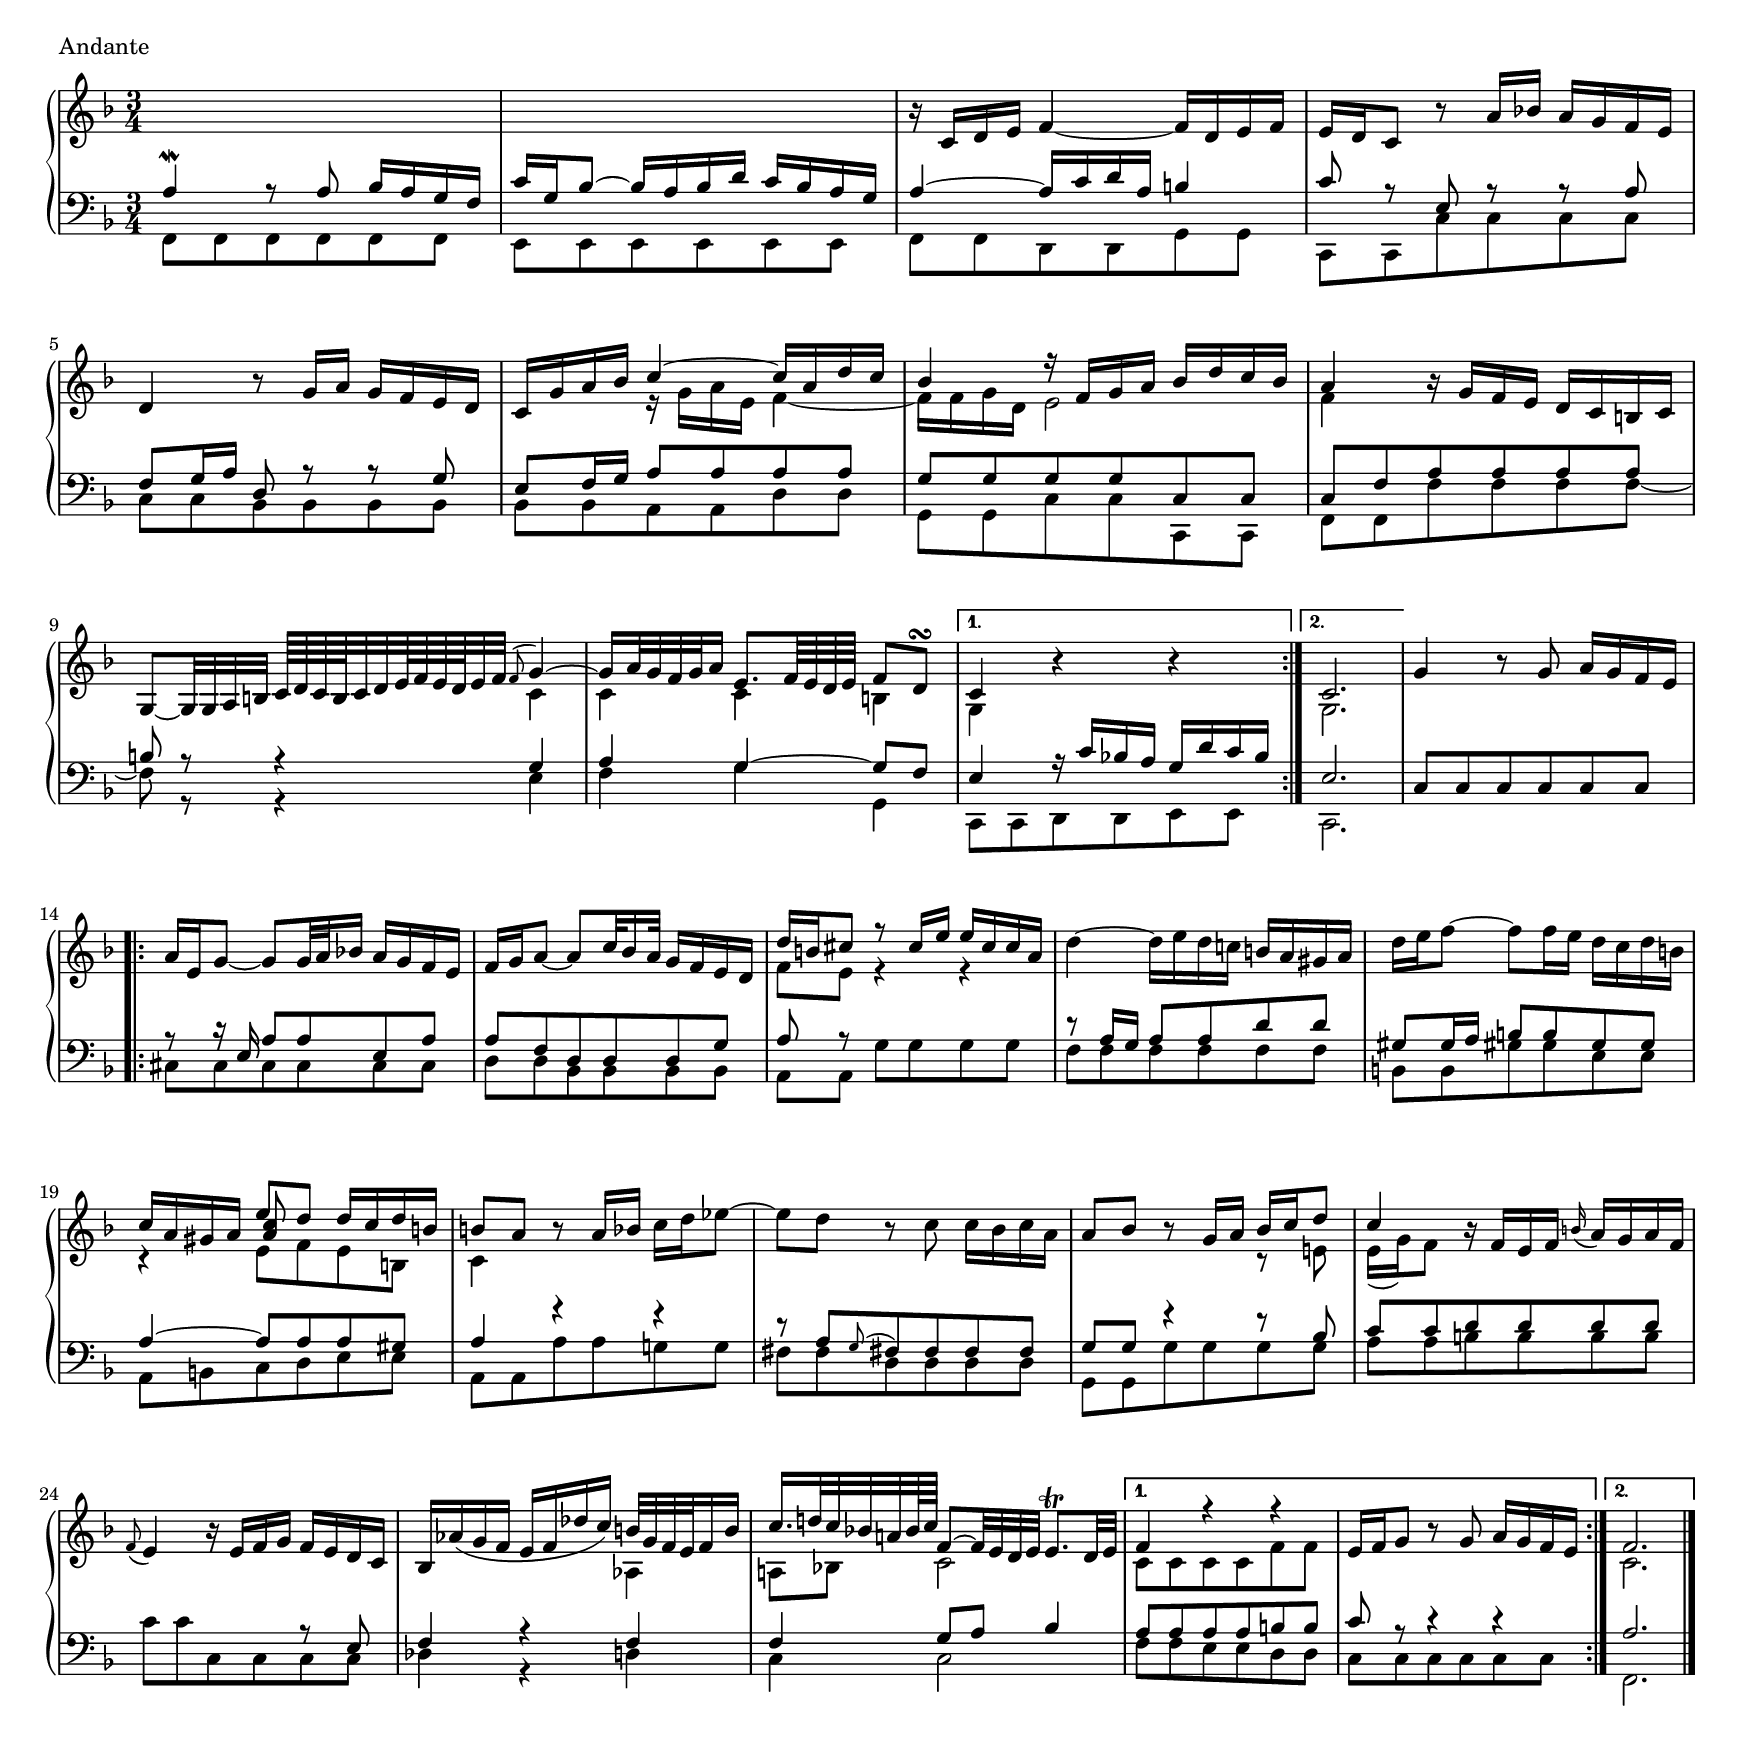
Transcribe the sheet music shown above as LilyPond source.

\version "2.18.2"

cstr = \change Staff = "right"
cstl = \change Staff = "left"

breaks = {
  s2.*13 \break
}

#(set-global-staff-size 20)

\paper {
  #(set-paper-size "a3")
  print-page-number = ##f
  between-system-padding = #0.1
  between-system-space = #0.1
  ragged-last-bottom = ##f
  ragged-bottom = ##f
  
  left-margin = 1 \cm
  right-margin = 1 \cm
  top-margin = 12.8 \cm
  bottom-margin = .6 \cm
}

\version "2.18.2"

cstr = \change Staff = "right"
cstl = \change Staff = "left"

\header {
  meter = "Andante"
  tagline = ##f
}

global = {
  \key d \minor
  \time 3/4
  %\override Staff.NoteCollision #'merge-differently-dotted = ##t
}

rightOne = \relative c' {
  \global

  \oneVoice
  \repeat volta 2 {
    s2. s2.
    r16 c d e f4 ~ f16 d e f
    
    e d c8 r a'16 bes! a g f e
    d4 r8 g16 a g f e d
    c g' a bes \voiceOne c4 ~ c16 a d c
    
    bes4 r16 f g a bes d c bes
    a4 \oneVoice r16 g f e d c b c
    g8 ~ g32 g a b c64 d c b c32 d e64 f e d e32 f \voiceOne \appoggiatura f8 g4 ~
    g16 a32 g f g a16 e8. f64 e d e f8 d\turn 
  } \alternative {
    { c4 \oneVoice r r }
    { c2. }
  }
  
  \oneVoice 
  g'4 r8 g a16 g f e
  
  \repeat volta 2 {
    a e g8 ~ g8 g32 a bes!16 a g f e
    
    f g a8 ~ a c32 bes16 a32 g16 f e d
    \voiceOne d' b cis8 r cis16 e e cis cis a
    \oneVoice d4 ~ d16 e d c! b a gis a
    d e f8 ~ f f16 e d c d b
    
    \voiceOne c a gis a <<{ e'8 d } \new Voice { \voiceThree <a c>8 }>> d16 c d b
    b8 a \oneVoice r a16 bes c d ees8 ~ 
    ees d r c c16 bes c a
    a8 bes r g16 a \voiceOne bes c d8
    
    c4 \oneVoice r16 f, e f \appoggiatura b16 a g a f
    \appoggiatura f8 e4 r16 e f g f e d c
    bes aes'( g f e f des' c) \voiceOne b32 g f e f16 b
    c16. d!32 c bes! a! bes64 c f,8 ~ f32 e d e e8.-\trill d32 e
  } \alternative {
    { f4 r r \oneVoice e16 f g8 r g a16 g f e }
    { f2. }
  }
  \bar "|."
}

rightTwo = \relative c'' {
  \global
  
  \repeat volta 2 {
    s2.*5
    s4 r16 g a e f4 ~
    f16 f g d e2
    f4 s2
    s2 c4 
    c c b
  } \alternative {
    { g4 s2 }
    { g2. }
  }
  
  s2.
  
  \repeat volta 2 {
    s2.*2
    f'8 e r4 r
    s2.*2
    
    r4 e8 f e b
    c4 s2
    s2.
    s2 r8 e!
    
    e16( g) f8 s2
    s2. 
    s2 aes,4
    a!8 bes! c2
  } \alternative {
    { c8 c c c f f s2. }
    { c2. }
  }
}

leftOne = \relative c' {
  \global
  
  \repeat volta 2 {
    a4-\mordent r8 a bes16 a g f
    c' g bes8 ~ bes16 a bes d c bes a g
    a4 ~ a16 c d a b4
    
    c8 r e, r r a
    f g16 a d,8 r r g
    e f16 g a8 a a a
    
    g g g g c, c
    c f a a a a
    b r r4 g
    a g ~ g8 f
  } \alternative {
    { e4 r16 c' bes! a g d' c bes }
    { e,2. }
  }
  
  \repeat unfold 6 { c8 }
  
  \repeat volta 2 {
    r8 r16 e a8 a e a
    a f d d d g
    a r s2
    r8 a16 g a8 a d d 
    gis, gis16 a b8 b gis gis
    
    a4 ~ a8 a a gis
    a4 r r
    r8 a \appoggiatura g8 fis! fis fis fis
    g g r4 r8 bes
    
    c c d d d d 
    s2 r8 e,
    f4 r f
    f g8 a bes4
  } \alternative {
    { a8 a a a b b c r r4 r }
    { a2. }
  }
}

leftTwo = \relative c, {
  \global
  
  \repeat volta 2 {
    \repeat unfold 6 { f8 }
    \repeat unfold 6 { e }
    f f d d g g
    
    c, c 
    \repeat unfold 6 { c' }
    \repeat unfold 6 { bes }
    a a d d
    
    g, g c c c, c
    f f f' f f f ~
    f r r4 e
    f g g,
  } \alternative {
    { c,8 c d d e e }
    { c2. }
  }
  
  s2.
  
  \repeat volta 2 {
    \repeat unfold 6 { cis'8 }
    
    d d bes bes bes bes
    a[ a] g' g g g
    \repeat unfold 6 { f }
    b, b gis'! gis e e
    
    a, b c d e e
    a, a a' a g! g
    fis fis d d d d
    g, g g' g g g
    
    a a b b b b
    c c c, c c c
    des4 r d
    
    c c2
    
  } \alternative {
    { f8 f e e d d 
      c c c c c c }
    { f,2. }
  }
}

\score {
  \new PianoStaff <<
    \new Staff = "right" {
      << 
        \breaks
        \new Voice { \voiceOne \rightOne }
        \new Voice { \voiceTwo \rightTwo }
      >>
    }
    \new Staff = "left" { 
      \clef bass 
      <<
        \breaks 
        \new Voice { \voiceOne \leftOne }
        \new Voice { \voiceTwo \leftTwo }
      >>
    }
  >>
  \layout { indent = 0 }
}
